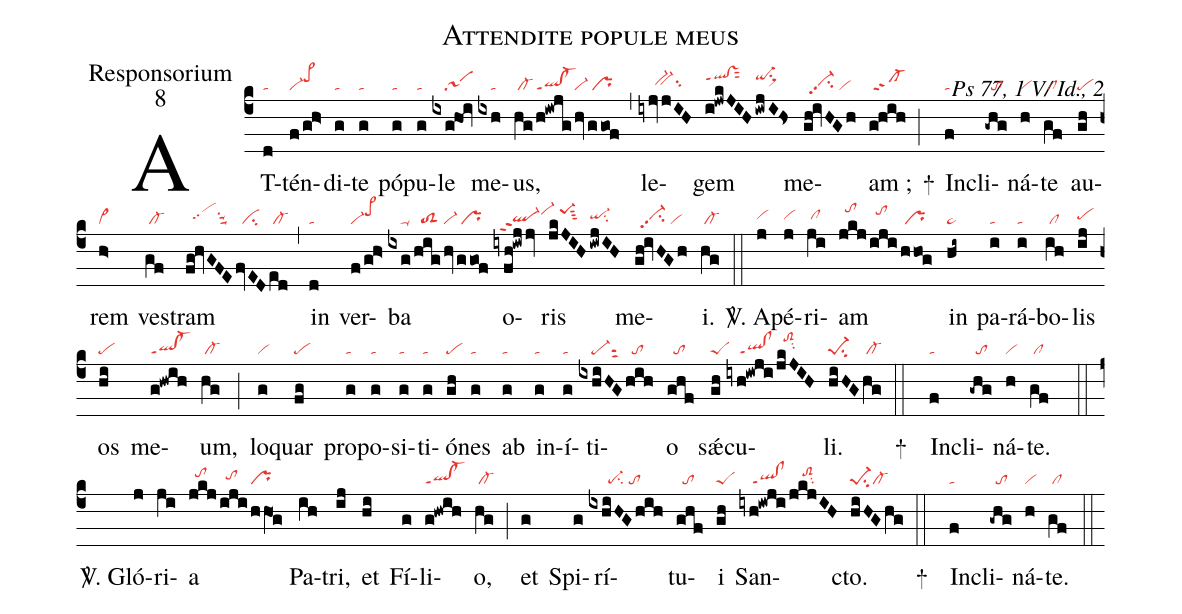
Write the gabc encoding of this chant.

name:Attendite popule meus;
office-part:Responsorium;
mode:8;
commentary:Ps 77, 1 V/ Id., 2;
nabc-lines:1;
%%
(c4)AT(d|ta)tén(f/gh>|vi-pe>hj)di(g|ta)te(g|ta) pó(g|ta)pu(g|ta)le(ixg!hoi|////sa1) me(ixh|////ta)us,(hg|/cl-|/h!iwjg|ql!cl-ppt1|/hv|vi-|/ggof|/pr) (,) le(iyjvjIH|/////bv-hhsu2)gem(i!jwkJIH|qlhj!vshjppt1sut2|/iwjI!Hs|qi-hjsu1sux1) me(gh!ivHGh|//vi-hhpp2su2/vi)am ;(g!hih|/sf-) (;)
+() In(f|ta)cli(-ghg|//to)ná(h|vi)te(gf|/cl) au(gh|pe)rem(h>|vi>) ves(gf|/cl-)tram(fg!hvGFE|//vihhpp2su1suu2|fvED|//ci|ed|/cl-) (,) in(d|ta) ver(f/gh>|vi-pe>hj)ba(ixg|////ta-|/hig|//toS2|/hv|vi-|/ggof|/pr) o(iyfh!iwjjv|//ql-hgppt2vi-hj)ris(jkJIH|///pe-1hjsut3|/iwjIH|qi-hhsu2) me(gh!ivHGh|//vi-hhpp2su2/vi)i.(hg|/cl-) (::)

<sp>V/</sp>. A(j|vihh)pé(j|vihh)ri(ji|/clhh)am(jkj|//tohk|/iji|//tohj|/hhog|/pr) in(hi~|pe~) pa(i|ta)rá(i|ta)bo(ih|/cl)lis(ij|pehh) os(hi|pe) me(g!hwih|ql!cl-ppt1)um,(hg|/cl-) (;) lo(g|vi)quar(fg|pe) pro(g|ta)po(g|ta)si(g|ta)ti(g|ta)ó(gh|pe)nes(g|ta) ab(g|ta) in(g|ta)í(g|ta)ti(ixhiHG|////pe-sut2|hih|//to)o(ghf|//to) sǽ(gh|peS)cu(iyh!iwji|////ql!clppt1|/jkJIH|//toS2hksu2)li.(hiHG|pe-1su2|hg|/cl-) (::)
+() In(f|ta)cli(-ghg|//to)ná(h|vi)te.(gf|/cl) (::)

<sp>V/</sp>. Gló(j)ri(ji)a(jkj|//tohi|/iji|//tohh|/hhO1g|pr) Pa(ih)tri,(ij)
et(hi) Fí(g)li(g!hwih|ql!cl-ppt1)o,(hg|/cl-) (;)
et(g) Spi(g)rí(ixhiHGhih|//////pe-su2/to)tu(ghf|//to)i(gh|peS)
San(iyh!iwji|////ql!clppt1|/jkjIH|////toS2hisu2)cto.(hiHGhg|pe-1su2cl-) (::)
+() In(f|ta)cli(-ghg|//to)ná(h|vi)te.(gf|/cl) (::)
